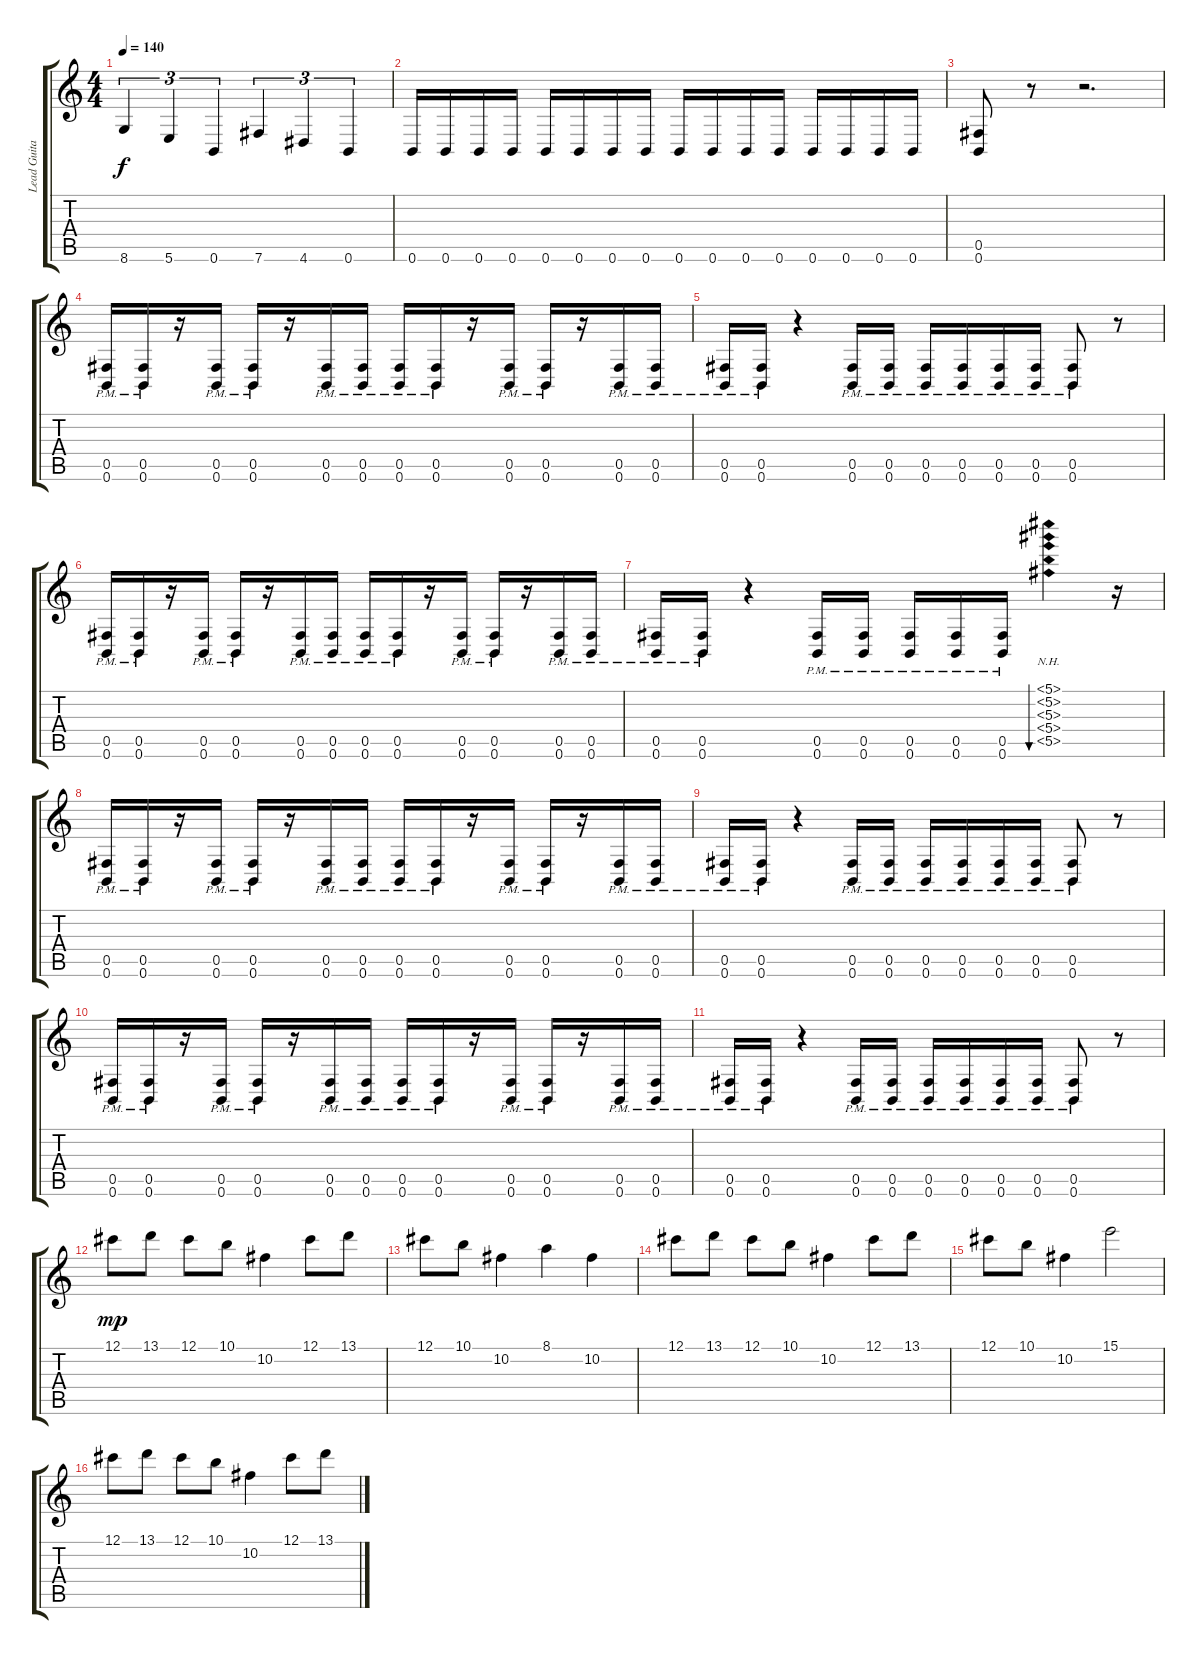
\track ("Lead Guitar" "Lead Guita") {instrument distortionguitar}
\staff {score tabs}
\tuning (Db4 Ab3 E3 B2 Gb2 B1) {hide}
\ts (4 4)
\tempo 140
\clef g2
\ks c
8.6.4{tu (3 2) dy f} 5.6.4{tu (3 2)} 0.6.4{tu (3 2)} 7.6.4{tu (3 2)} 4.6.4{tu (3 2)} 0.6.4{tu (3 2)} |
0.6.16 0.6.16 0.6.16 0.6.16 0.6.16 0.6.16 0.6.16 0.6.16 0.6.16 0.6.16 0.6.16 0.6.16 0.6.16 0.6.16 0.6.16 0.6.16 |
(0.5 0.6).8 r.8 r.2{d} |
(0.5{pm} 0.6{pm}).16 (0.5{pm} 0.6{pm}).16 r.16 (0.5{pm} 0.6{pm}).16 (0.5{pm} 0.6{pm}).16 r.16 (0.5{pm} 0.6{pm}).16 (0.5{pm} 0.6{pm}).16 (0.5{pm} 0.6{pm}).16 (0.5{pm} 0.6{pm}).16 r.16 (0.5{pm} 0.6{pm}).16 (0.5{pm} 0.6{pm}).16 r.16 (0.5{pm} 0.6{pm}).16 (0.5{pm} 0.6{pm}).16 |
(0.5{pm} 0.6{pm}).16 (0.5{pm} 0.6{pm}).16 r.4 (0.5{pm} 0.6{pm}).16 (0.5{pm} 0.6{pm}).16 (0.5{pm} 0.6{pm}).16 (0.5{pm} 0.6{pm}).16 (0.5{pm} 0.6{pm}).16 (0.5{pm} 0.6{pm}).16 (0.5{pm} 0.6{pm}).8 r.8 |
(0.5{pm} 0.6{pm}).16 (0.5{pm} 0.6{pm}).16 r.16 (0.5{pm} 0.6{pm}).16 (0.5{pm} 0.6{pm}).16 r.16 (0.5{pm} 0.6{pm}).16 (0.5{pm} 0.6{pm}).16 (0.5{pm} 0.6{pm}).16 (0.5{pm} 0.6{pm}).16 r.16 (0.5{pm} 0.6{pm}).16 (0.5{pm} 0.6{pm}).16 r.16 (0.5{pm} 0.6{pm}).16 (0.5{pm} 0.6{pm}).16 |
(0.5{pm} 0.6{pm}).16 (0.5{pm} 0.6{pm}).16 r.4 (0.5{pm} 0.6{pm}).16 (0.5{pm} 0.6{pm}).16 (0.5{pm} 0.6{pm}).16 (0.5{pm} 0.6{pm}).16 (0.5{pm} 0.6{pm}).16 (5.1{nh} 5.2{nh} 5.3{nh} 5.4{nh} 5.5{nh}).4{bu 240} r.16 |
(0.5{pm} 0.6{pm}).16 (0.5{pm} 0.6{pm}).16 r.16 (0.5{pm} 0.6{pm}).16 (0.5{pm} 0.6{pm}).16 r.16 (0.5{pm} 0.6{pm}).16 (0.5{pm} 0.6{pm}).16 (0.5{pm} 0.6{pm}).16 (0.5{pm} 0.6{pm}).16 r.16 (0.5{pm} 0.6{pm}).16 (0.5{pm} 0.6{pm}).16 r.16 (0.5{pm} 0.6{pm}).16 (0.5{pm} 0.6{pm}).16 |
(0.5{pm} 0.6{pm}).16 (0.5{pm} 0.6{pm}).16 r.4 (0.5{pm} 0.6{pm}).16 (0.5{pm} 0.6{pm}).16 (0.5{pm} 0.6{pm}).16 (0.5{pm} 0.6{pm}).16 (0.5{pm} 0.6{pm}).16 (0.5{pm} 0.6{pm}).16 (0.5{pm} 0.6{pm}).8 r.8 |
(0.5{pm} 0.6{pm}).16 (0.5{pm} 0.6{pm}).16 r.16 (0.5{pm} 0.6{pm}).16 (0.5{pm} 0.6{pm}).16 r.16 (0.5{pm} 0.6{pm}).16 (0.5{pm} 0.6{pm}).16 (0.5{pm} 0.6{pm}).16 (0.5{pm} 0.6{pm}).16 r.16 (0.5{pm} 0.6{pm}).16 (0.5{pm} 0.6{pm}).16 r.16 (0.5{pm} 0.6{pm}).16 (0.5{pm} 0.6{pm}).16 |
(0.5{pm} 0.6{pm}).16 (0.5{pm} 0.6{pm}).16 r.4 (0.5{pm} 0.6{pm}).16 (0.5{pm} 0.6{pm}).16 (0.5{pm} 0.6{pm}).16 (0.5{pm} 0.6{pm}).16 (0.5{pm} 0.6{pm}).16 (0.5{pm} 0.6{pm}).16 (0.5{pm} 0.6{pm}).8 r.8 |
12.1.8{dy mp} 13.1.8 12.1.8 10.1.8 10.2.4 12.1.8 13.1.8 |
12.1.8 10.1.8 10.2.4 8.1.4 10.2.4 |
12.1.8 13.1.8 12.1.8 10.1.8 10.2.4 12.1.8 13.1.8 |
12.1.8 10.1.8 10.2.4 15.1.2 |
12.1.8 13.1.8 12.1.8 10.1.8 10.2.4 12.1.8 13.1.8
